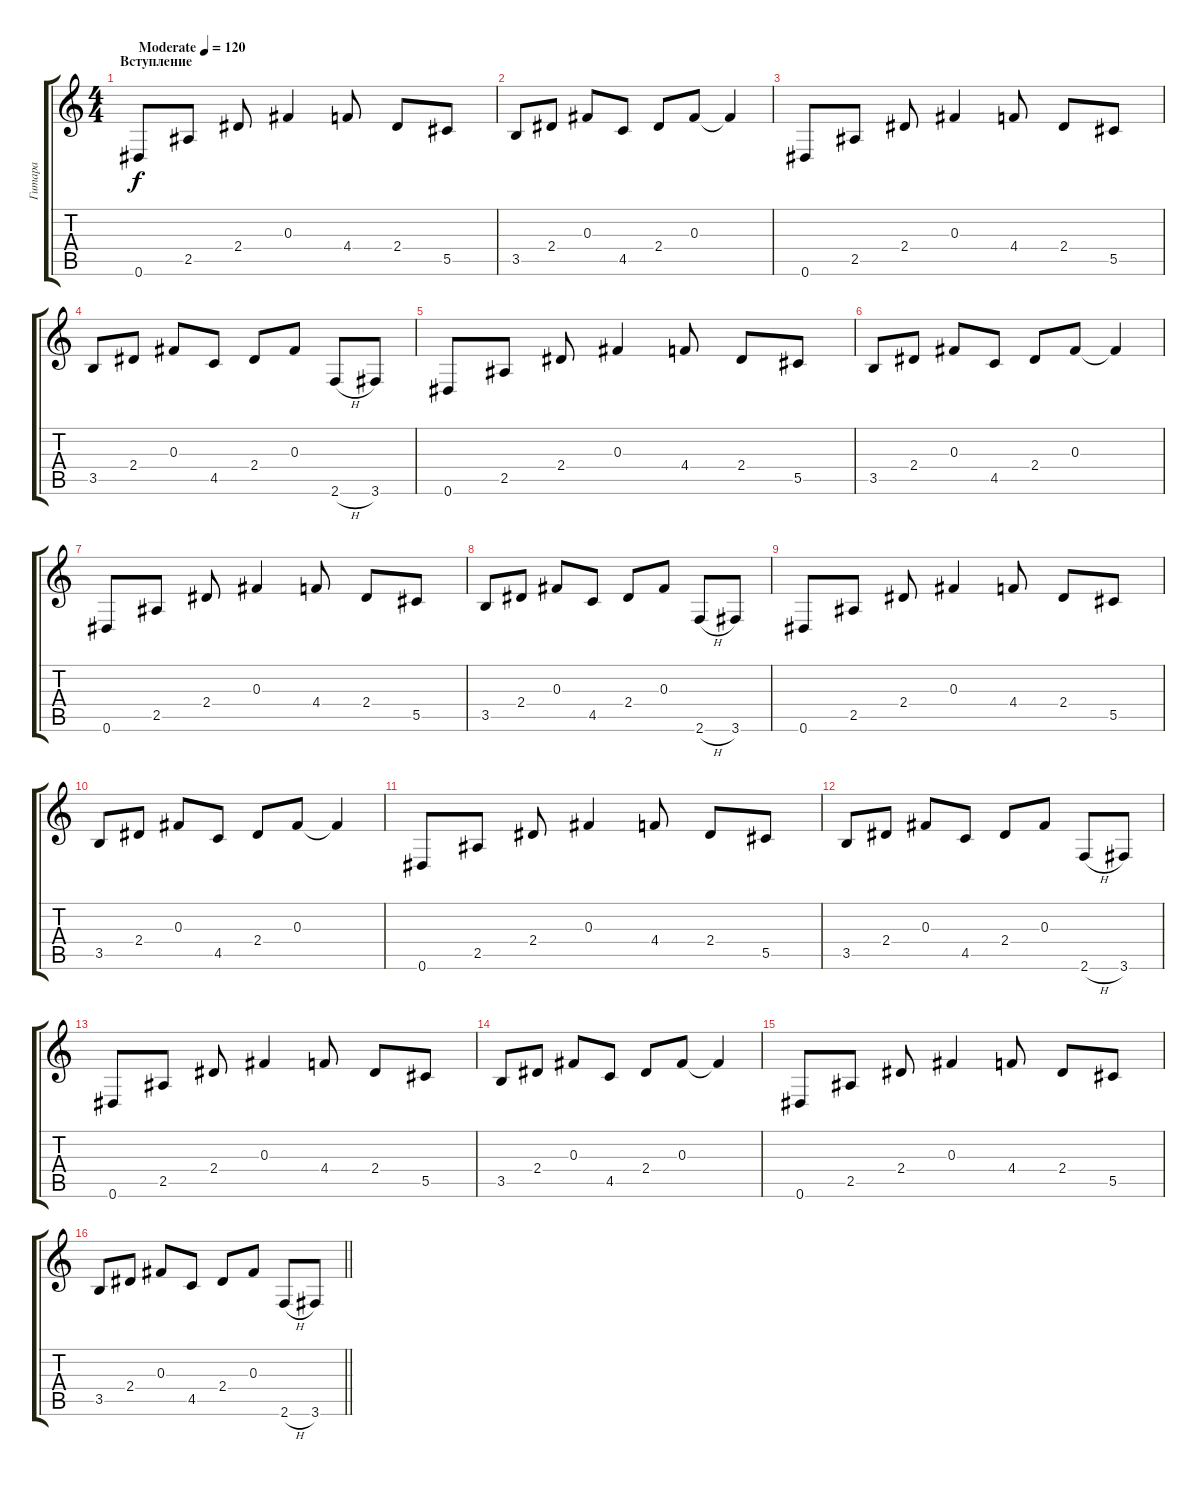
\track ("Гитара" "Гитара") {instrument distortionguitar}
\staff {score tabs}
\tuning (Eb4 Bb3 Gb3 Db3 Ab2 Eb2) {hide}
\ts (4 4)
\section ("" "Вступление")
\tempo (120 "Moderate")
\clef g2
\ks c
0.6.8{dy f instrument distortionguitar} 2.5.8 2.4.8 0.3.4 4.4.8 2.4.8 5.5.8 |
3.5.8 2.4.8 0.3.8 4.5.8 2.4.8 0.3.8 0.3{t}.4 |
0.6.8 2.5.8 2.4.8 0.3.4 4.4.8 2.4.8 5.5.8 |
3.5.8 2.4.8 0.3.8 4.5.8 2.4.8 0.3.8 2.6{h}.8 3.6.8 |
0.6.8 2.5.8 2.4.8 0.3.4 4.4.8 2.4.8 5.5.8 |
3.5.8 2.4.8 0.3.8 4.5.8 2.4.8 0.3.8 0.3{t}.4 |
0.6.8 2.5.8 2.4.8 0.3.4 4.4.8 2.4.8 5.5.8 |
3.5.8 2.4.8 0.3.8 4.5.8 2.4.8 0.3.8 2.6{h}.8 3.6.8 |
0.6.8 2.5.8 2.4.8 0.3.4 4.4.8 2.4.8 5.5.8 |
3.5.8 2.4.8 0.3.8 4.5.8 2.4.8 0.3.8 0.3{t}.4 |
0.6.8 2.5.8 2.4.8 0.3.4 4.4.8 2.4.8 5.5.8 |
3.5.8 2.4.8 0.3.8 4.5.8 2.4.8 0.3.8 2.6{h}.8 3.6.8 |
0.6.8 2.5.8 2.4.8 0.3.4 4.4.8 2.4.8 5.5.8 |
3.5.8 2.4.8 0.3.8 4.5.8 2.4.8 0.3.8 0.3{t}.4 |
0.6.8 2.5.8 2.4.8 0.3.4 4.4.8 2.4.8 5.5.8 |
\barLineRight lightlight
3.5.8 2.4.8 0.3.8 4.5.8 2.4.8 0.3.8 2.6{h}.8 3.6.8
